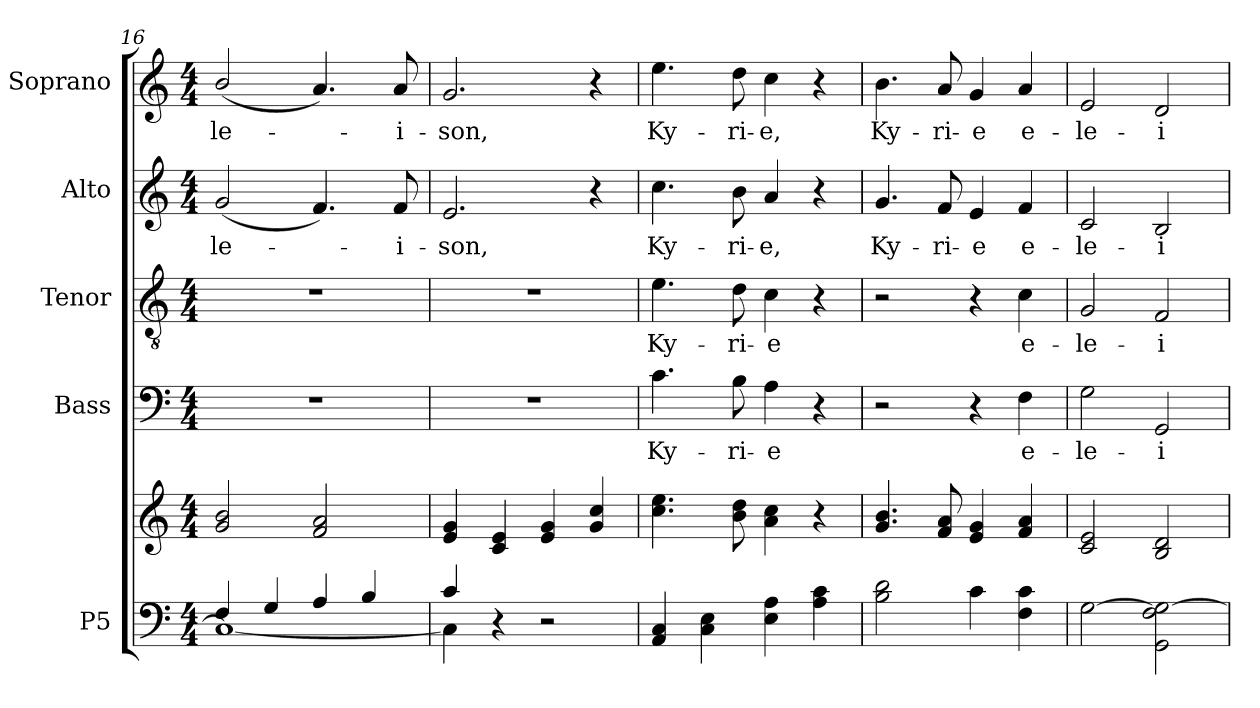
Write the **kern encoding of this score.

**kern	**kern	**kern	**text	**kern	**text	**kern	**text	**kern	**text
*part5	*part5	*part4	*part4	*part3	*part3	*part2	*part2	*part1	*part1
*staff6	*staff5	*staff4	*staff4	*staff3	*staff3	*staff2	*staff2	*staff1	*staff1
*I"P5	*	*I"Bass	*	*I"Tenor	*	*I"Alto	*	*I"Soprano	*
*	*	*I'B.	*	*I'T.	*	*I'A.	*	*I'S.	*
*clefF4	*clefG2	*clefF4	*	*clefGv2	*	*clefG2	*	*clefG2	*
*	*	*	*	*ITrd7c12	*	*	*	*	*
*k[]	*k[]	*k[]	*	*k[]	*	*k[]	*	*k[]	*
*C:	*C:	*C:	*	*C:	*	*C:	*	*C:	*
*M4/4	*M4/4	*M4/4	*	*M4/4	*	*M4/4	*	*M4/4	*
=16	=16	=16	=16	=16	=16	=16	=16	=16	=16
*^	*	*	*	*	*	*	*	*	*
!	!	!	!	!	!	!	!	!LO:LY:b:color=#000000	!	!
!	!	!	!	!	!	!	!	!	!	!LO:LY:b:color=#000000
4Fi/	1Ci_	2gi/ 2bi	1r	.	1r	.	(2gi/	-le-	(2bi/	-le-
4Gi/	.	.	.	.	.	.	.	.	.	.
4Ai/	.	2fi/ 2ai	.	.	.	.	4.fi/)	.	4.ai/)	.
4Bi/	.	.	.	.	.	.	.	.	.	.
!	!	!	!	!	!	!	!	!LO:LY:b:color=#000000	!	!
!	!	!	!	!	!	!	!	!	!	!LO:LY:b:color=#000000
.	.	.	.	.	.	.	8fi/	-i-	8ai/	-i-
!!LO:LB:g=z
=17	=17	=17	=17	=17	=17	=17	=17	=17	=17	=17
!	!	!	!	!	!	!	!	!LO:LY:b:color=#000000	!	!
!	!	!	!	!	!	!	!	!	!	!LO:LY:b:color=#000000
4ci/	4Ci\]	4ei/ 4gi	1r	.	1r	.	2.ei/	-son,	2.gi/	-son,
4r	2.ryy	4ci/ 4ei	.	.	.	.	.	.	.	.
2r	.	4ei/ 4gi	.	.	.	.	.	.	.	.
.	.	4gi/ 4cci	.	.	.	.	4r	.	4r	.
*v	*v	*	*	*	*	*	*	*	*	*
=18	=18	=18	=18	=18	=18	=18	=18	=18	=18
!	!	!	!LO:LY:b:color=#000000	!	!	!	!	!	!
!	!	!	!	!	!LO:LY:b:color=#000000	!	!	!	!
!	!	!	!	!	!	!	!LO:LY:b:color=#000000	!	!
!	!	!	!	!	!	!	!	!	!LO:LY:b:color=#000000
4AAi/ 4Ci	4.cci\ 4.eei	4.ci\	Ky-	4.Ei\	Ky-	4.cci\	Ky-	4.eei\	Ky-
4Ci\ 4Ei	.	.	.	.	.	.	.	.	.
!	!	!	!LO:LY:b:color=#000000	!	!	!	!	!	!
!	!	!	!	!	!LO:LY:b:color=#000000	!	!	!	!
!	!	!	!	!	!	!	!LO:LY:b:color=#000000	!	!
!	!	!	!	!	!	!	!	!	!LO:LY:b:color=#000000
.	8bi\ 8ddi	8Bi\	-ri-	8Di\	-ri-	8bi\	-ri-	8ddi\	-ri-
!	!	!	!LO:LY:b:color=#000000	!	!	!	!	!	!
!	!	!	!	!	!LO:LY:b:color=#000000	!	!	!	!
!	!	!	!	!	!	!	!LO:LY:b:color=#000000	!	!
!	!	!	!	!	!	!	!	!	!LO:LY:b:color=#000000
4Ei\ 4Ai	4ai\ 4cci	4Ai\	-e	4Ci\	-e	4ai/	-e,	4cci\	-e,
4Ai\ 4ci	4r	4r	.	4r	.	4r	.	4r	.
=19	=19	=19	=19	=19	=19	=19	=19	=19	=19
!	!	!	!	!	!	!	!LO:LY:b:color=#000000	!	!
!	!	!	!	!	!	!	!	!	!LO:LY:b:color=#000000
2Bi\ 2di	4.gi/ 4.bi	2r	.	2r	.	4.gi/	Ky-	4.bi\	Ky-
!	!	!	!	!	!	!	!LO:LY:b:color=#000000	!	!
!	!	!	!	!	!	!	!	!	!LO:LY:b:color=#000000
.	8fi/ 8ai	.	.	.	.	8fi/	-ri-	8ai/	-ri-
!	!	!	!	!	!	!	!LO:LY:b:color=#000000	!	!
!	!	!	!	!	!	!	!	!	!LO:LY:b:color=#000000
4ci\	4ei/ 4gi	4r	.	4r	.	4ei/	-e	4gi/	-e
!	!	!	!LO:LY:b:color=#000000	!	!	!	!	!	!
!	!	!	!	!	!LO:LY:b:color=#000000	!	!	!	!
!	!	!	!	!	!	!	!LO:LY:b:color=#000000	!	!
!	!	!	!	!	!	!	!	!	!LO:LY:b:color=#000000
4Fi\ 4ci	4fi/ 4ai	4Fi\	e-	4Ci\	e-	4fi/	e-	4ai/	e-
=20	=20	=20	=20	=20	=20	=20	=20	=20	=20
!	!	!	!LO:LY:b:color=#000000	!	!	!	!	!	!
!	!	!	!	!	!LO:LY:b:color=#000000	!	!	!	!
!	!	!	!	!	!	!	!LO:LY:b:color=#000000	!	!
!	!	!	!	!	!	!	!	!	!LO:LY:b:color=#000000
[2Gi\	2ci/ 2ei	2Gi\	-le-	2GGi/	-le-	2ci/	-le-	2ei/	-le-
!	!	!	!LO:LY:b:color=#000000	!	!	!	!	!	!
!	!	!	!	!	!LO:LY:b:color=#000000	!	!	!	!
!	!	!	!	!	!	!	!LO:LY:b:color=#000000	!	!
!	!	!	!	!	!	!	!	!	!LO:LY:b:color=#000000
2GGi\ 2Fi 2Gi_	2Bi/ 2di	2GGi/	-i-	2FFi/	-i-	2Bi/	-i-	2di/	-i-
=	=	=	=	=	=	=	=	=	=
*-	*-	*-	*-	*-	*-	*-	*-	*-	*-
